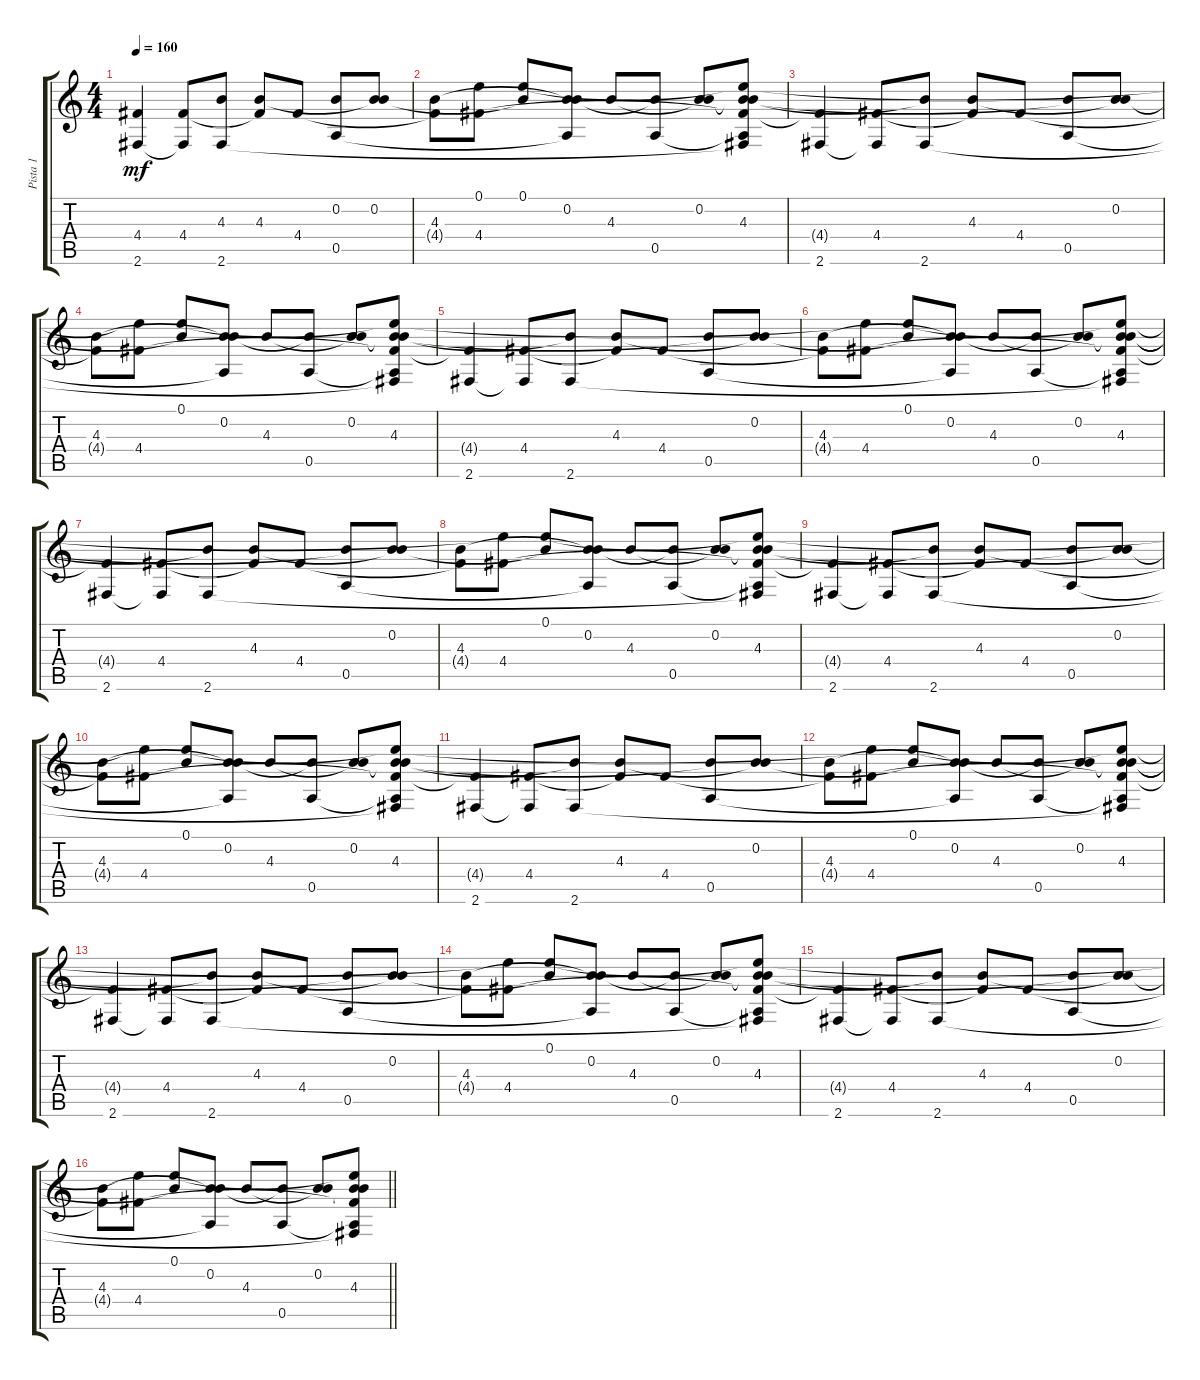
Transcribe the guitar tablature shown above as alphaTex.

\track ("Pista 1" "Pista 1") {instrument acousticguitarsteel}
\staff {score tabs}
\tuning (E4 B3 G3 D3 A2 E2) {hide}
\ts (4 4)
\tempo 160
\clef g2
\ks c
(4.4{t} 2.6).4{dy mf} (4.4 2.6{t}).8 (4.3{t} 2.6).8 (4.3 4.4{t}).8 4.4.8 (0.2{t} 0.5).8 (0.2 4.3{t}).8 |
(4.3 4.4{t}).8 (0.1{t} 4.4).8 (0.1 0.2{t}).8 (0.2 4.3{t} 0.5{t}).8 4.3.8 (0.2{t} 0.5).8 (0.2 4.3{t}).8 (0.1{t} 0.2{t} 4.3 4.4{t} 0.5{t} 2.6{t}).8 |
(4.4{t} 2.6).4 (4.4 2.6{t}).8 (4.3{t} 2.6).8 (4.3 4.4{t}).8 4.4.8 (0.2{t} 0.5).8 (0.2 4.3{t}).8 |
(4.3 4.4{t}).8 (0.1{t} 4.4).8 (0.1 0.2{t}).8 (0.2 4.3{t} 0.5{t}).8 4.3.8 (0.2{t} 0.5).8 (0.2 4.3{t}).8 (0.1{t} 0.2{t} 4.3 4.4{t} 0.5{t} 2.6{t}).8 |
(4.4{t} 2.6).4 (4.4 2.6{t}).8 (4.3{t} 2.6).8 (4.3 4.4{t}).8 4.4.8 (0.2{t} 0.5).8 (0.2 4.3{t}).8 |
(4.3 4.4{t}).8 (0.1{t} 4.4).8 (0.1 0.2{t}).8 (0.2 4.3{t} 0.5{t}).8 4.3.8 (0.2{t} 0.5).8 (0.2 4.3{t}).8 (0.1{t} 0.2{t} 4.3 4.4{t} 0.5{t} 2.6{t}).8 |
(4.4{t} 2.6).4 (4.4 2.6{t}).8 (4.3{t} 2.6).8 (4.3 4.4{t}).8 4.4.8 (0.2{t} 0.5).8 (0.2 4.3{t}).8 |
(4.3 4.4{t}).8 (0.1{t} 4.4).8 (0.1 0.2{t}).8 (0.2 4.3{t} 0.5{t}).8 4.3.8 (0.2{t} 0.5).8 (0.2 4.3{t}).8 (0.1{t} 0.2{t} 4.3 4.4{t} 0.5{t} 2.6{t}).8 |
(4.4{t} 2.6).4 (4.4 2.6{t}).8 (4.3{t} 2.6).8 (4.3 4.4{t}).8 4.4.8 (0.2{t} 0.5).8 (0.2 4.3{t}).8 |
(4.3 4.4{t}).8 (0.1{t} 4.4).8 (0.1 0.2{t}).8 (0.2 4.3{t} 0.5{t}).8 4.3.8 (0.2{t} 0.5).8 (0.2 4.3{t}).8 (0.1{t} 0.2{t} 4.3 4.4{t} 0.5{t} 2.6{t}).8 |
(4.4{t} 2.6).4 (4.4 2.6{t}).8 (4.3{t} 2.6).8 (4.3 4.4{t}).8 4.4.8 (0.2{t} 0.5).8 (0.2 4.3{t}).8 |
(4.3 4.4{t}).8 (0.1{t} 4.4).8 (0.1 0.2{t}).8 (0.2 4.3{t} 0.5{t}).8 4.3.8 (0.2{t} 0.5).8 (0.2 4.3{t}).8 (0.1{t} 0.2{t} 4.3 4.4{t} 0.5{t} 2.6{t}).8 |
(4.4{t} 2.6).4 (4.4 2.6{t}).8 (4.3{t} 2.6).8 (4.3 4.4{t}).8 4.4.8 (0.2{t} 0.5).8 (0.2 4.3{t}).8 |
(4.3 4.4{t}).8 (0.1{t} 4.4).8 (0.1 0.2{t}).8 (0.2 4.3{t} 0.5{t}).8 4.3.8 (0.2{t} 0.5).8 (0.2 4.3{t}).8 (0.1{t} 0.2{t} 4.3 4.4{t} 0.5{t} 2.6{t}).8 |
(4.4{t} 2.6).4 (4.4 2.6{t}).8 (4.3{t} 2.6).8 (4.3 4.4{t}).8 4.4.8 (0.2{t} 0.5).8 (0.2 4.3{t}).8 |
\barLineRight lightlight
(4.3 4.4{t}).8 (0.1{t} 4.4).8 (0.1 0.2{t}).8 (0.2 4.3{t} 0.5{t}).8 4.3.8 (0.2{t} 0.5).8 (0.2 4.3{t}).8 (0.1{t} 0.2{t} 4.3 4.4{t} 0.5{t} 2.6{t}).8
